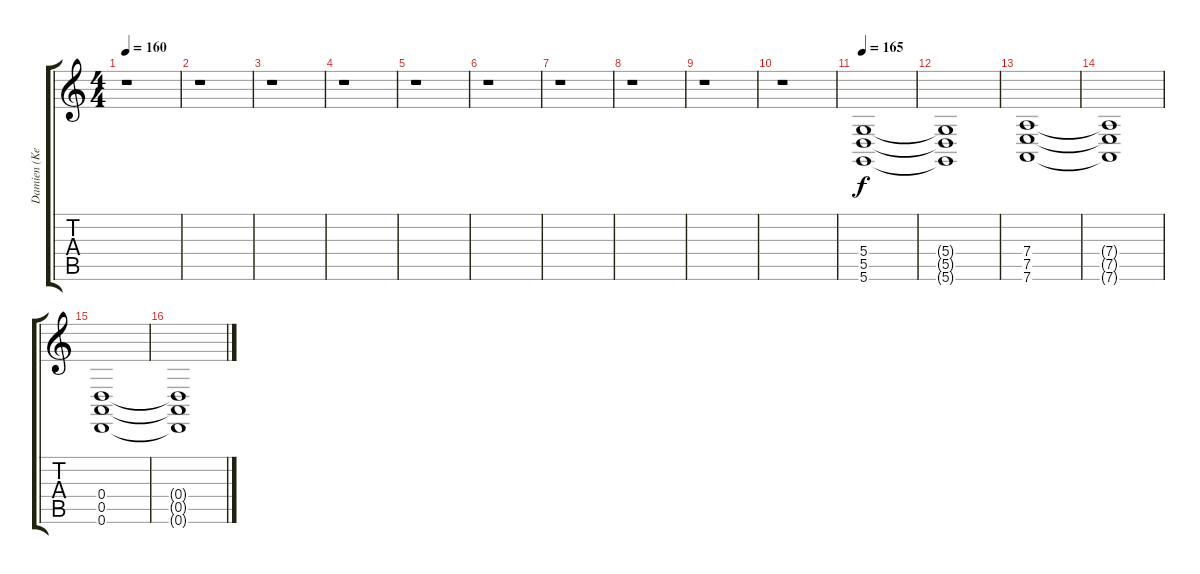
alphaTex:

\track ("Damien (KeybLeft)" "Damien (Ke") {instrument pad4choir}
\staff {score tabs}
\tuning (E4 B3 G3 D3 A2 D2) {hide}
\ts (4 4)
\tempo 160
\clef g2
\ks c
r.1{dy f} |
r.1 |
r.1 |
r.1 |
r.1 |
r.1 |
r.1 |
r.1 |
r.1 |
r.1 |
\tempo 165
(5.4 5.5 5.6).1 |
(5.4{t} 5.5{t} 5.6{t}).1 |
(7.4 7.5 7.6).1 |
(7.4{t} 7.5{t} 7.6{t}).1 |
(0.4 0.5 0.6).1 |
(0.4{t} 0.5{t} 0.6{t}).1
